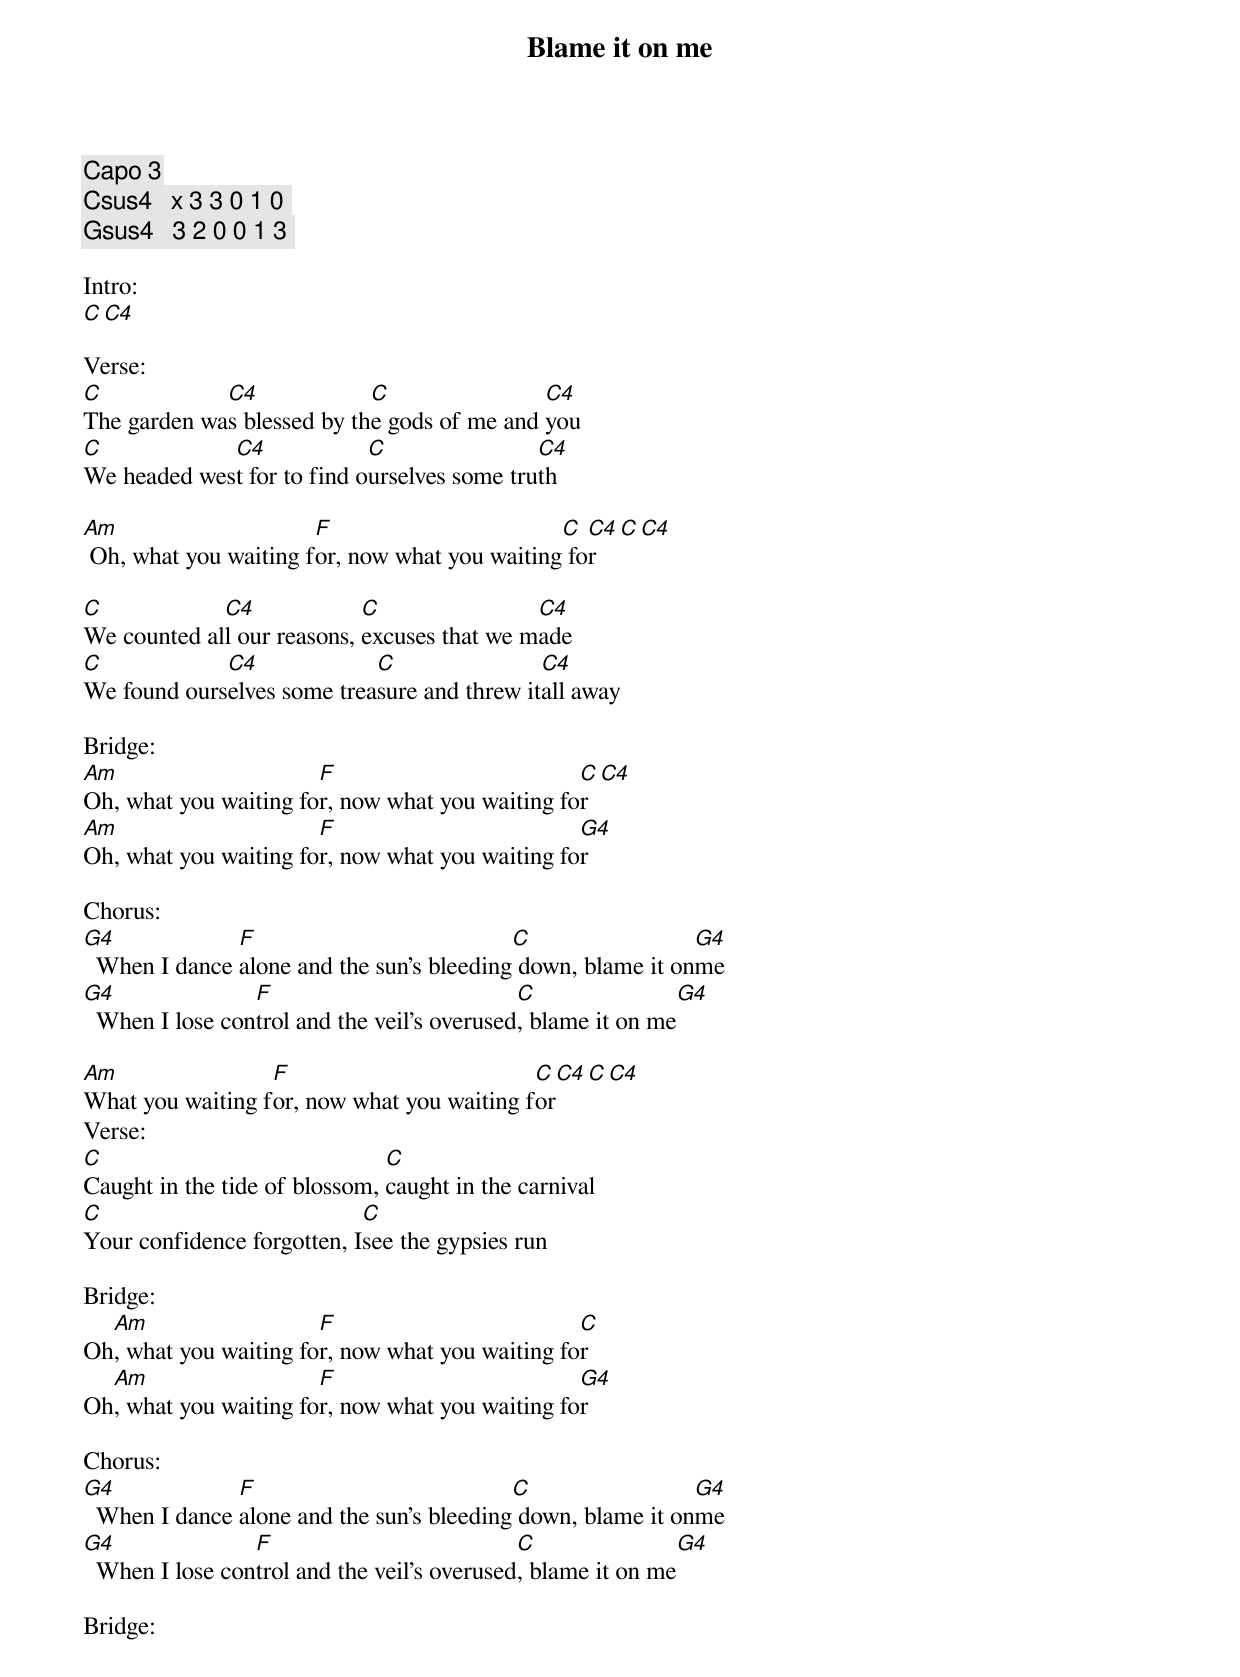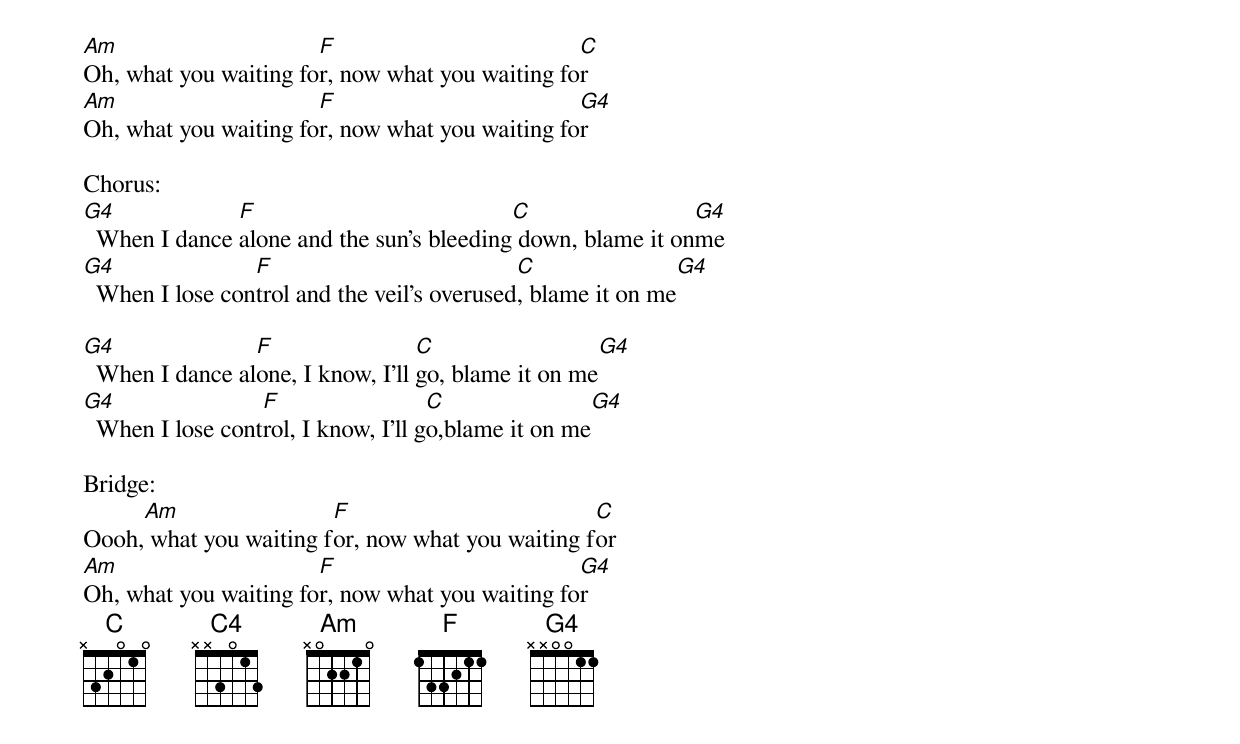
{title:Blame it on me}
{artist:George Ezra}
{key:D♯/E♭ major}
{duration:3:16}
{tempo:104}
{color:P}

{comment: Capo 3}
{comment: Csus4  [ x 3 3 0 1 0 ] }
{comment: Gsus4  [ 3 2 0 0 1 3 ] }

Intro:
[C][C4]

Verse:
[C]The garden wa[C4]s blessed by th[C]e gods of me and [C4]you
[C]We headed wes[C4]t for to find o[C]urselves some tru[C4]th

[Am] Oh, what you waiting f[F]or, now what you waiting[C] fo[C4]r[C][C4]

[C]We counted al[C4]l our reasons, [C]excuses that we m[C4]ade
[C]We found ours[C4]elves some trea[C]sure and threw it[C4]all away

Bridge:
[Am]Oh, what you waiting fo[F]r, now what you waiting fo[C]r[C4]
[Am]Oh, what you waiting fo[F]r, now what you waiting fo[G4]r

Chorus:
[G4]  When I dance [F]alone and the sun's bleeding[C] down, blame it on[G4]me
[G4]  When I lose con[F]trol and the veil's overused[C], blame it on me[G4]

[Am]What you waiting f[F]or, now what you waiting f[C]or[C4][C][C4]
Verse:
[C]Caught in the tide of blossom, [C]caught in the carnival
[C]Your confidence forgotten, I[C]see the gypsies run

Bridge:
Oh[Am], what you waiting fo[F]r, now what you waiting fo[C]r
Oh[Am], what you waiting fo[F]r, now what you waiting fo[G4]r

Chorus:
[G4]  When I dance [F]alone and the sun's bleeding[C] down, blame it on[G4]me
[G4]  When I lose con[F]trol and the veil's overused[C], blame it on me[G4]

Bridge:
[Am]Oh, what you waiting fo[F]r, now what you waiting fo[C]r
[Am]Oh, what you waiting fo[F]r, now what you waiting fo[G4]r

Chorus:
[G4]  When I dance [F]alone and the sun's bleeding[C] down, blame it on[G4]me
[G4]  When I lose con[F]trol and the veil's overused[C], blame it on me[G4]

[G4]  When I dance al[F]one, I know, I'll [C]go, blame it on me[G4]
[G4]  When I lose cont[F]rol, I know, I'll g[C]o,blame it on me[G4]

Bridge:
Oooh,[Am] what you waiting f[F]or, now what you waiting f[C]or
[Am]Oh, what you waiting fo[F]r, now what you waiting fo[G4]r
